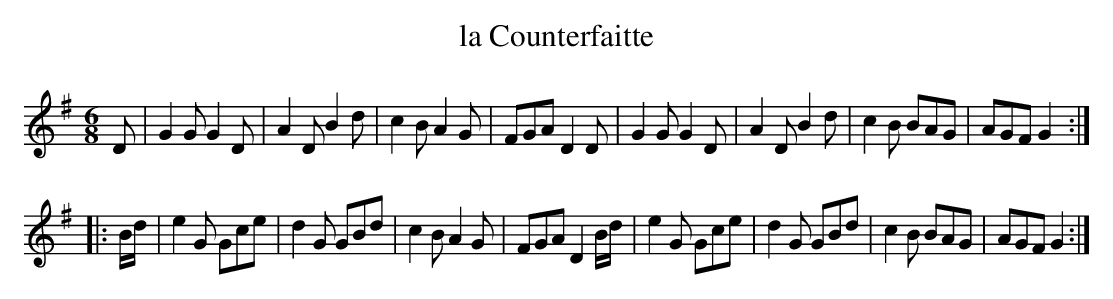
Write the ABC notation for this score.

X:1
T:la Counterfaitte
M:6/8
K:G
D|\
G2G G2D| A2D B2d| c2B A2G| FGA D2D|\
G2G G2D| A2D B2d| c2B BAG| AGF G2:|
|:B/d/|\
e2G Gce| d2G GBd| c2B A2G| FGA D2B/d/|\
e2G Gce| d2G GBd| c2B BAG| AGF G2:|
